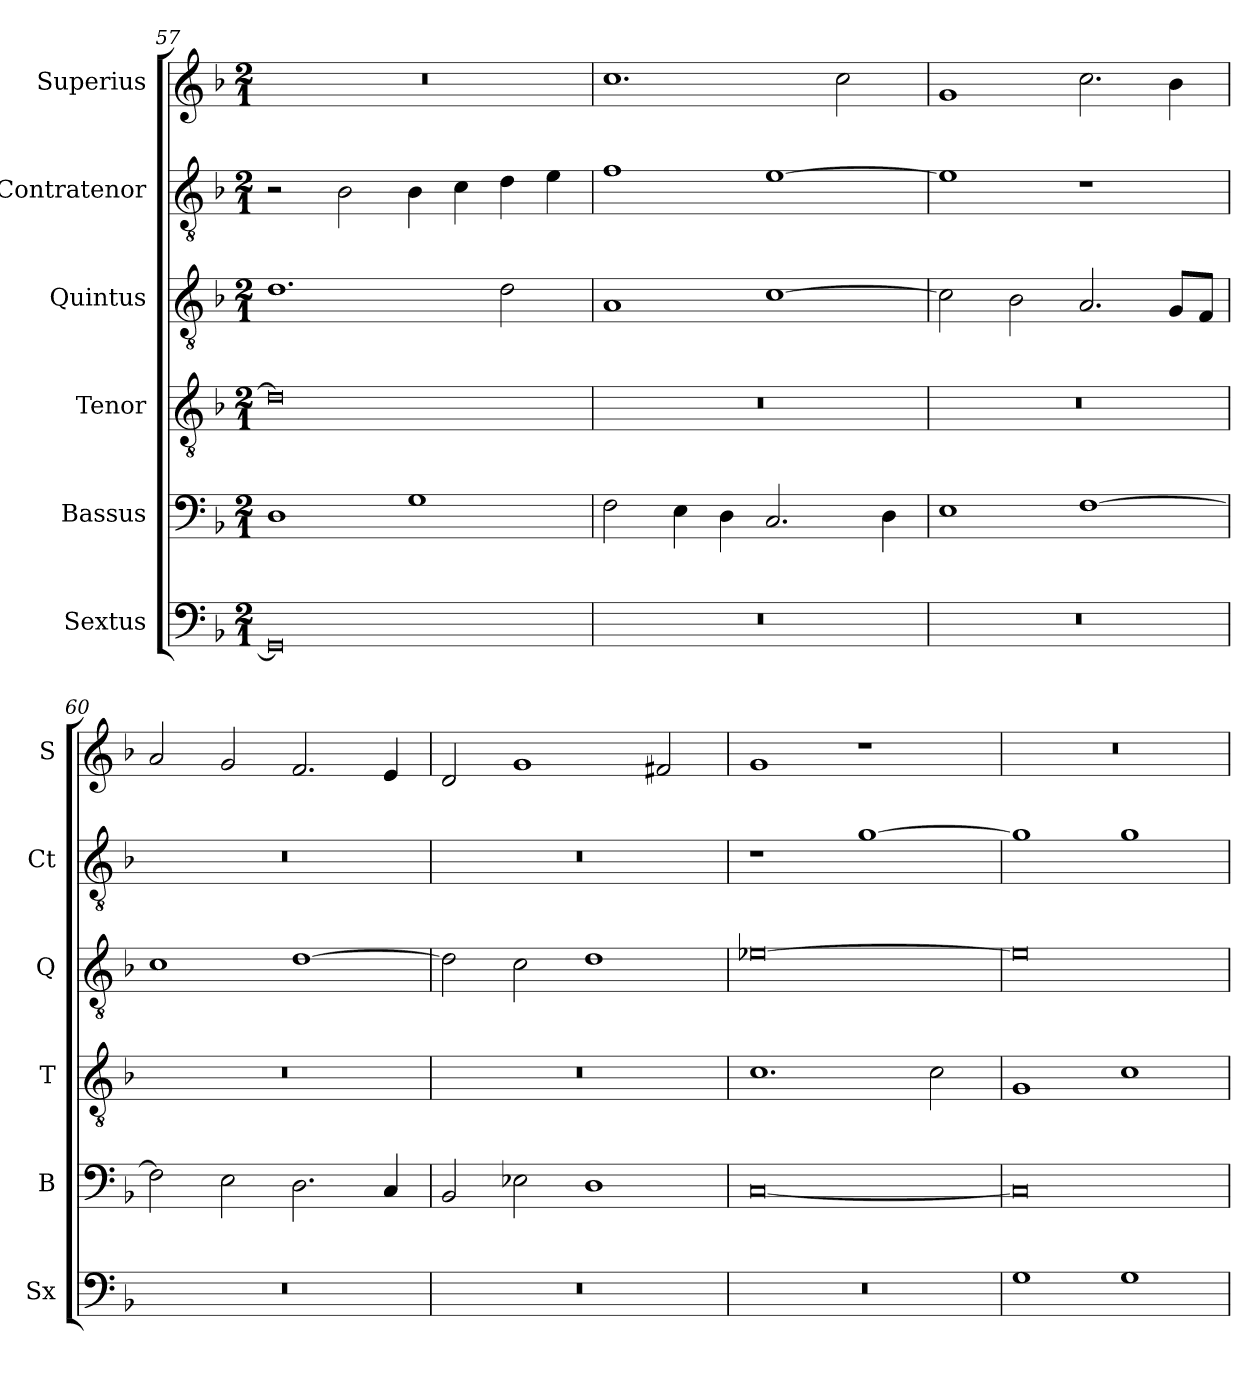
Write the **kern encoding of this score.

**kern	**kern	**kern	**kern	**kern	**kern
*part6	*part5	*part4	*part3	*part2	*part1
*staff6	*staff5	*staff4	*staff3	*staff2	*staff1
*I"Sextus	*I"Bassus	*I"Tenor	*I"Quintus	*I"Contratenor	*I"Superius
*I'Sx	*I'B	*I'T	*I'Q	*I'Ct	*I'S
*clefF4	*clefF4	*clefGv2	*clefGv2	*clefGv2	*clefG2
*k[b-]	*k[b-]	*k[b-]	*k[b-]	*k[b-]	*k[b-]
*M2/1	*M2/1	*M2/1	*M2/1	*M2/1	*M2/1
=57	=57	=57	=57	=57	=57
0GG]	1D	0d]	1.d	2r	0r
.	.	.	.	2B-\	.
.	1G	.	.	4B-\	.
.	.	.	.	4c\	.
.	.	.	2d\	4d\	.
.	.	.	.	4e\	.
=58	=58	=58	=58	=58	=58
0r	2F\	0r	1A	1f	1.cc
.	4E\	.	.	.	.
.	4D\	.	.	.	.
.	2.C/	.	[1c	[1e	.
.	.	.	.	.	2cc\
.	4D\	.	.	.	.
=59	=59	=59	=59	=59	=59
0r	1E	0r	2c\]	1e]	1g
.	.	.	2B-\	.	.
.	[1F	.	2.A/	1r	2.cc\
.	.	.	8G/L	.	4b-\
.	.	.	8F/J	.	.
=60	=60	=60	=60	=60	=60
0r	2F\]	0r	1c	0r	2a/
.	2E\	.	.	.	2g/
.	2.D\	.	[1d	.	2.f/
.	4C/	.	.	.	4e/
=61	=61	=61	=61	=61	=61
0r	2BB-/	0r	2d\]	0r	2d/
.	2E-X\	.	2c\	.	1g
.	1D	.	1d	.	.
.	.	.	.	.	2f#X/
=62	=62	=62	=62	=62	=62
0r	[0C	1.c	[0e-X	1r	1g
.	.	.	.	[1g	1r
.	.	2c\	.	.	.
=63	=63	=63	=63	=63	=63
1G	0C]	1G	0e-]	1g]	0r
1G	.	1c	.	1g	.
=	=	=	=	=	=
*-	*-	*-	*-	*-	*-
